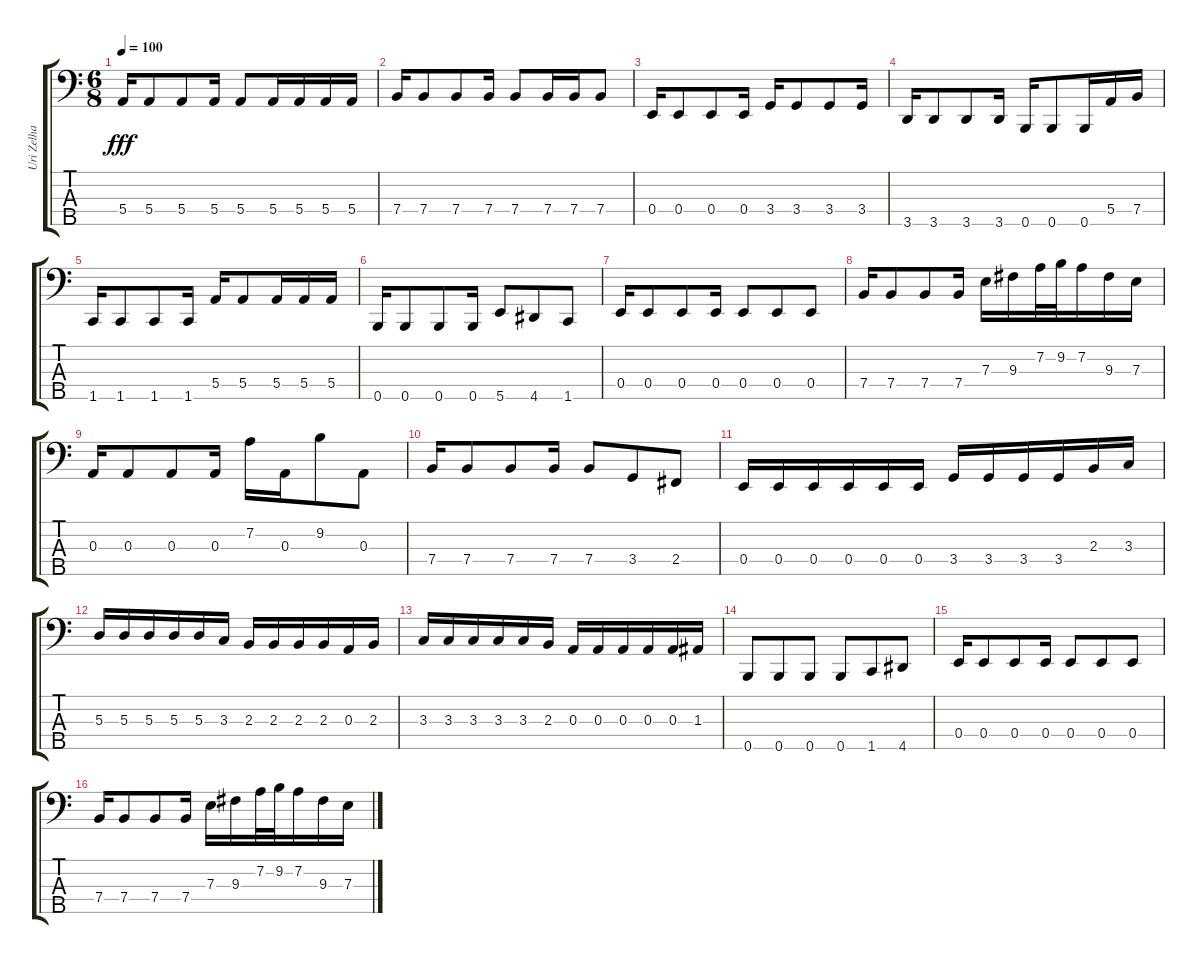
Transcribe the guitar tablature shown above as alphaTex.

\track ("Uri Zelha" "Uri Zelha") {instrument electricbasspick}
\staff {score tabs}
\tuning (G2 D2 A1 E1 B0) {hide}
\ts (6 8)
\tempo 100
\clef f4
\ks c
5.4.16{dy fff} 5.4.8 5.4.8 5.4.16 5.4.8 5.4.16 5.4.16 5.4.16 5.4.16 |
7.4.16 7.4.8 7.4.8 7.4.16 7.4.8 7.4.16 7.4.16 7.4.8 |
0.4.16 0.4.8 0.4.8 0.4.16 3.4.16 3.4.8 3.4.8 3.4.16 |
3.5.16 3.5.8 3.5.8 3.5.16 0.5.16 0.5.8 0.5.16 5.4.16 7.4.16 |
1.5.16 1.5.8 1.5.8 1.5.16 5.4.16 5.4.8 5.4.16 5.4.16 5.4.16 |
0.5.16 0.5.8 0.5.8 0.5.16 5.5.8 4.5.8 1.5.8 |
0.4.16 0.4.8 0.4.8 0.4.16 0.4.8 0.4.8 0.4.8 |
7.4.16 7.4.8 7.4.8 7.4.16 7.3.16 9.3.16 7.2.32 9.2.32 7.2.16 9.3.16 7.3.16 |
0.3.16 0.3.8 0.3.8 0.3.16 7.2.16 0.3.16 9.2.8 0.3.8 |
7.4.16 7.4.8 7.4.8 7.4.16 7.4.8 3.4.8 2.4.8 |
0.4.16 0.4.16 0.4.16 0.4.16 0.4.16 0.4.16 3.4.16 3.4.16 3.4.16 3.4.16 2.3.16 3.3.16 |
5.3.16 5.3.16 5.3.16 5.3.16 5.3.16 3.3.16 2.3.16 2.3.16 2.3.16 2.3.16 0.3.16 2.3.16 |
3.3.16 3.3.16 3.3.16 3.3.16 3.3.16 2.3.16 0.3.16 0.3.16 0.3.16 0.3.16 0.3.16 1.3.16 |
0.5.8 0.5.8 0.5.8 0.5.8 1.5.8 4.5.8 |
0.4.16 0.4.8 0.4.8 0.4.16 0.4.8 0.4.8 0.4.8 |
7.4.16 7.4.8 7.4.8 7.4.16 7.3.16 9.3.16 7.2.32 9.2.32 7.2.16 9.3.16 7.3.16
